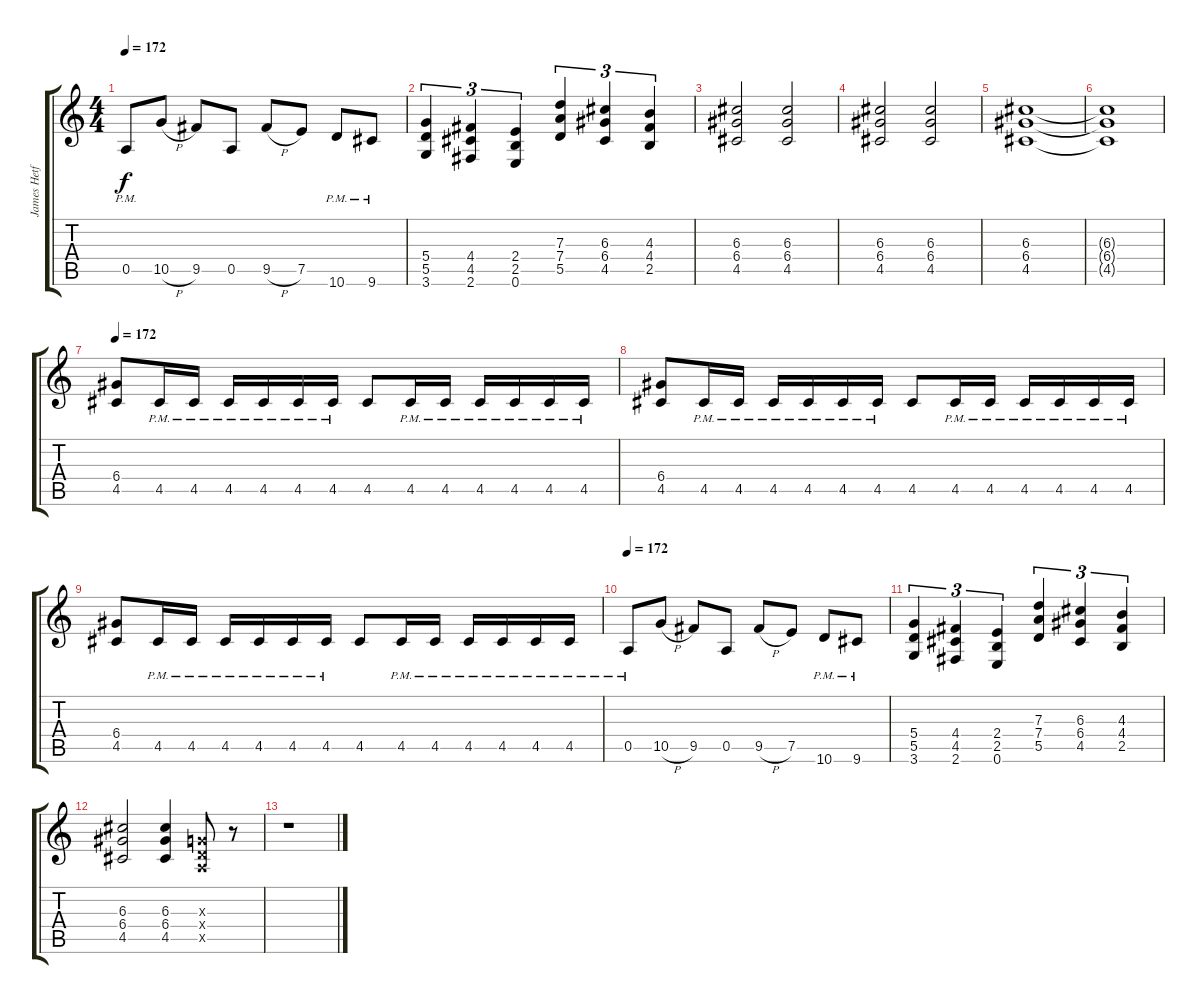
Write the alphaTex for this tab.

\track ("James Hetfield Rhythm" "James Hetf") {instrument distortionguitar}
\staff {score tabs}
\tuning (E4 B3 G3 D3 A2 E2) {hide}
\ts (4 4)
\tempo 172
\clef g2
\ks c
0.5{pm}.8{dy f} 10.5{h}.8 9.5.8 0.5.8 9.5{h}.8 7.5.8 10.6{pm}.8 9.6{pm}.8 |
(5.4 5.5 3.6).4{tu (3 2)} (4.4 4.5 2.6).4{tu (3 2)} (2.4 2.5 0.6).4{tu (3 2)} (7.3 7.4 5.5).4{tu (3 2)} (6.3 6.4 4.5).4{tu (3 2)} (4.3 4.4 2.5).4{tu (3 2)} |
(6.3 6.4 4.5).2 (6.3 6.4 4.5).2 |
(6.3 6.4 4.5).2 (6.3 6.4 4.5).2 |
(6.3 6.4 4.5).1 |
(6.3{t} 6.4{t} 4.5{t}).1 |
\tempo 172
(6.4 4.5).8 4.5{pm}.16 4.5{pm}.16 4.5{pm}.16 4.5{pm}.16 4.5{pm}.16 4.5{pm}.16 4.5.8 4.5{pm}.16 4.5{pm}.16 4.5{pm}.16 4.5{pm}.16 4.5{pm}.16 4.5{pm}.16 |
(6.4 4.5).8 4.5{pm}.16 4.5{pm}.16 4.5{pm}.16 4.5{pm}.16 4.5{pm}.16 4.5{pm}.16 4.5.8 4.5{pm}.16 4.5{pm}.16 4.5{pm}.16 4.5{pm}.16 4.5{pm}.16 4.5{pm}.16 |
(6.4 4.5).8 4.5{pm}.16 4.5{pm}.16 4.5{pm}.16 4.5{pm}.16 4.5{pm}.16 4.5{pm}.16 4.5.8 4.5{pm}.16 4.5{pm}.16 4.5{pm}.16 4.5{pm}.16 4.5{pm}.16 4.5{pm}.16 |
\tempo 172
0.5{pm}.8 10.5{h}.8 9.5.8 0.5.8 9.5{h}.8 7.5.8 10.6{pm}.8 9.6{pm}.8 |
(5.4 5.5 3.6).4{tu (3 2)} (4.4 4.5 2.6).4{tu (3 2)} (2.4 2.5 0.6).4{tu (3 2)} (7.3 7.4 5.5).4{tu (3 2)} (6.3 6.4 4.5).4{tu (3 2)} (4.3 4.4 2.5).4{tu (3 2)} |
(6.3 6.4 4.5).2 (6.3 6.4 4.5).4 (0.3{x} 0.4{x} 0.5{x}).8 r.8 |
r.1
